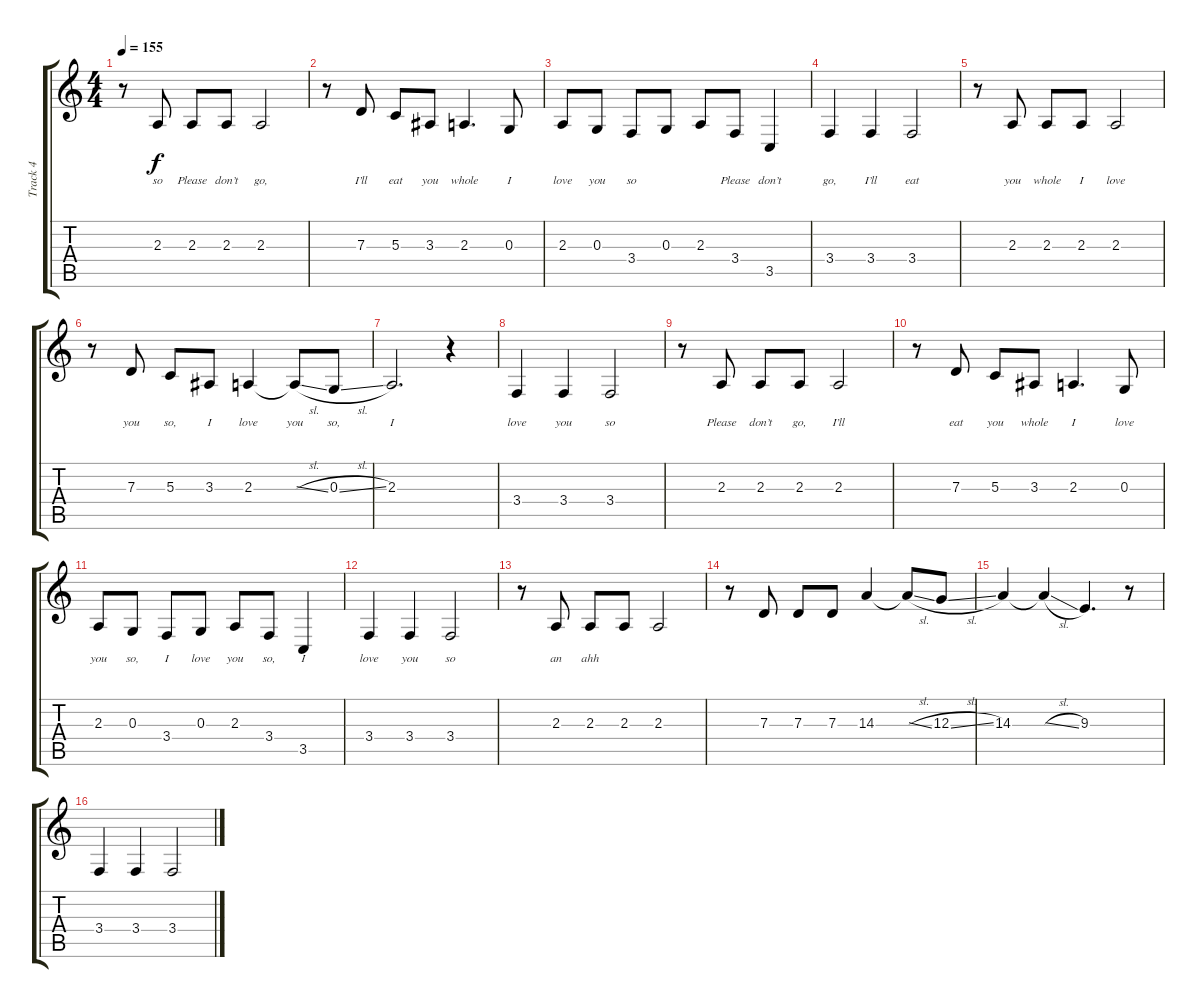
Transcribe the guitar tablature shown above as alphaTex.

\track ("Track 4" "Track 4") {instrument tenorsax}
\staff {score tabs}
\tuning (E4 B3 G3 D3 A2 E2) {hide}
\ts (4 4)
\tempo 155
\clef g2
\ks c
r.8{dy f} 2.3.8{lyrics (0 "so") lyrics (1 "") lyrics (2 "") lyrics (3 "") lyrics (4 "")} 2.3.8{lyrics (0 "Please") lyrics (1 "") lyrics (2 "") lyrics (3 "") lyrics (4 "")} 2.3.8{lyrics (0 "don’t") lyrics (1 "") lyrics (2 "") lyrics (3 "") lyrics (4 "")} 2.3.2{lyrics (0 "go,") lyrics (1 "") lyrics (2 "") lyrics (3 "") lyrics (4 "")} |
r.8 7.3.8{lyrics (0 "I’ll") lyrics (1 "") lyrics (2 "") lyrics (3 "") lyrics (4 "")} 5.3.8{lyrics (0 "eat") lyrics (1 "") lyrics (2 "") lyrics (3 "") lyrics (4 "")} 3.3.8{lyrics (0 "you") lyrics (1 "") lyrics (2 "") lyrics (3 "") lyrics (4 "")} 2.3.4{d lyrics (0 "whole") lyrics (1 "") lyrics (2 "") lyrics (3 "") lyrics (4 "")} 0.3.8{lyrics (0 "I") lyrics (1 "") lyrics (2 "") lyrics (3 "") lyrics (4 "")} |
2.3.8{lyrics (0 "love") lyrics (1 "") lyrics (2 "") lyrics (3 "") lyrics (4 "")} 0.3.8{lyrics (0 "you") lyrics (1 "") lyrics (2 "") lyrics (3 "") lyrics (4 "")} 3.4.8{lyrics (0 "so") lyrics (1 "") lyrics (2 "") lyrics (3 "") lyrics (4 "")} 0.3.8{lyrics (0 "") lyrics (1 "") lyrics (2 "") lyrics (3 "") lyrics (4 "")} 2.3.8{lyrics (0 "") lyrics (1 "") lyrics (2 "") lyrics (3 "") lyrics (4 "")} 3.4.8{lyrics (0 "Please") lyrics (1 "") lyrics (2 "") lyrics (3 "") lyrics (4 "")} 3.5.4{lyrics (0 "don’t") lyrics (1 "") lyrics (2 "") lyrics (3 "") lyrics (4 "")} |
3.4.4{lyrics (0 "go,") lyrics (1 "") lyrics (2 "") lyrics (3 "") lyrics (4 "")} 3.4.4{lyrics (0 "I’ll") lyrics (1 "") lyrics (2 "") lyrics (3 "") lyrics (4 "")} 3.4.2{lyrics (0 "eat") lyrics (1 "") lyrics (2 "") lyrics (3 "") lyrics (4 "")} |
r.8 2.3.8{lyrics (0 "you") lyrics (1 "") lyrics (2 "") lyrics (3 "") lyrics (4 "")} 2.3.8{lyrics (0 "whole") lyrics (1 "") lyrics (2 "") lyrics (3 "") lyrics (4 "")} 2.3.8{lyrics (0 "I") lyrics (1 "") lyrics (2 "") lyrics (3 "") lyrics (4 "")} 2.3.2{lyrics (0 "love") lyrics (1 "") lyrics (2 "") lyrics (3 "") lyrics (4 "")} |
r.8 7.3.8{lyrics (0 "you") lyrics (1 "") lyrics (2 "") lyrics (3 "") lyrics (4 "")} 5.3.8{lyrics (0 "so,") lyrics (1 "") lyrics (2 "") lyrics (3 "") lyrics (4 "")} 3.3.8{lyrics (0 "I") lyrics (1 "") lyrics (2 "") lyrics (3 "") lyrics (4 "")} 2.3.4{lyrics (0 "love") lyrics (1 "") lyrics (2 "") lyrics (3 "") lyrics (4 "")} 2.3{sl t}.8{lyrics (0 "you") lyrics (1 "") lyrics (2 "") lyrics (3 "") lyrics (4 "")} 0.3{sl}.8{lyrics (0 "so,") lyrics (1 "") lyrics (2 "") lyrics (3 "") lyrics (4 "")} |
2.3.2{d lyrics (0 "I") lyrics (1 "") lyrics (2 "") lyrics (3 "") lyrics (4 "")} r.4 |
3.4.4{lyrics (0 "love") lyrics (1 "") lyrics (2 "") lyrics (3 "") lyrics (4 "")} 3.4.4{lyrics (0 "you") lyrics (1 "") lyrics (2 "") lyrics (3 "") lyrics (4 "")} 3.4.2{lyrics (0 "so") lyrics (1 "") lyrics (2 "") lyrics (3 "") lyrics (4 "")} |
r.8 2.3.8{lyrics (0 "Please") lyrics (1 "") lyrics (2 "") lyrics (3 "") lyrics (4 "")} 2.3.8{lyrics (0 "don’t") lyrics (1 "") lyrics (2 "") lyrics (3 "") lyrics (4 "")} 2.3.8{lyrics (0 "go,") lyrics (1 "") lyrics (2 "") lyrics (3 "") lyrics (4 "")} 2.3.2{lyrics (0 "I’ll") lyrics (1 "") lyrics (2 "") lyrics (3 "") lyrics (4 "")} |
r.8 7.3.8{lyrics (0 "eat") lyrics (1 "") lyrics (2 "") lyrics (3 "") lyrics (4 "")} 5.3.8{lyrics (0 "you") lyrics (1 "") lyrics (2 "") lyrics (3 "") lyrics (4 "")} 3.3.8{lyrics (0 "whole") lyrics (1 "") lyrics (2 "") lyrics (3 "") lyrics (4 "")} 2.3.4{d lyrics (0 "I") lyrics (1 "") lyrics (2 "") lyrics (3 "") lyrics (4 "")} 0.3.8{lyrics (0 "love") lyrics (1 "") lyrics (2 "") lyrics (3 "") lyrics (4 "")} |
2.3.8{lyrics (0 "you") lyrics (1 "") lyrics (2 "") lyrics (3 "") lyrics (4 "")} 0.3.8{lyrics (0 "so,") lyrics (1 "") lyrics (2 "") lyrics (3 "") lyrics (4 "")} 3.4.8{lyrics (0 "I") lyrics (1 "") lyrics (2 "") lyrics (3 "") lyrics (4 "")} 0.3.8{lyrics (0 "love") lyrics (1 "") lyrics (2 "") lyrics (3 "") lyrics (4 "")} 2.3.8{lyrics (0 "you") lyrics (1 "") lyrics (2 "") lyrics (3 "") lyrics (4 "")} 3.4.8{lyrics (0 "so,") lyrics (1 "") lyrics (2 "") lyrics (3 "") lyrics (4 "")} 3.5.4{lyrics (0 "I") lyrics (1 "") lyrics (2 "") lyrics (3 "") lyrics (4 "")} |
3.4.4{lyrics (0 "love") lyrics (1 "") lyrics (2 "") lyrics (3 "") lyrics (4 "")} 3.4.4{lyrics (0 "you") lyrics (1 "") lyrics (2 "") lyrics (3 "") lyrics (4 "")} 3.4.2{lyrics (0 "so") lyrics (1 "") lyrics (2 "") lyrics (3 "") lyrics (4 "")} |
r.8 2.3.8{lyrics (0 "an") lyrics (1 "") lyrics (2 "") lyrics (3 "") lyrics (4 "")} 2.3.8{lyrics (0 "ahh") lyrics (1 "") lyrics (2 "") lyrics (3 "") lyrics (4 "")} 2.3.8{lyrics (0 "") lyrics (1 "") lyrics (2 "") lyrics (3 "") lyrics (4 "")} 2.3.2 |
r.8 7.3.8 7.3.8 7.3.8 14.3.4 14.3{sl t}.8 12.3{sl}.8 |
14.3.4 14.3{sl t}.4 9.3.4{d} r.8 |
3.4.4 3.4.4 3.4.2
